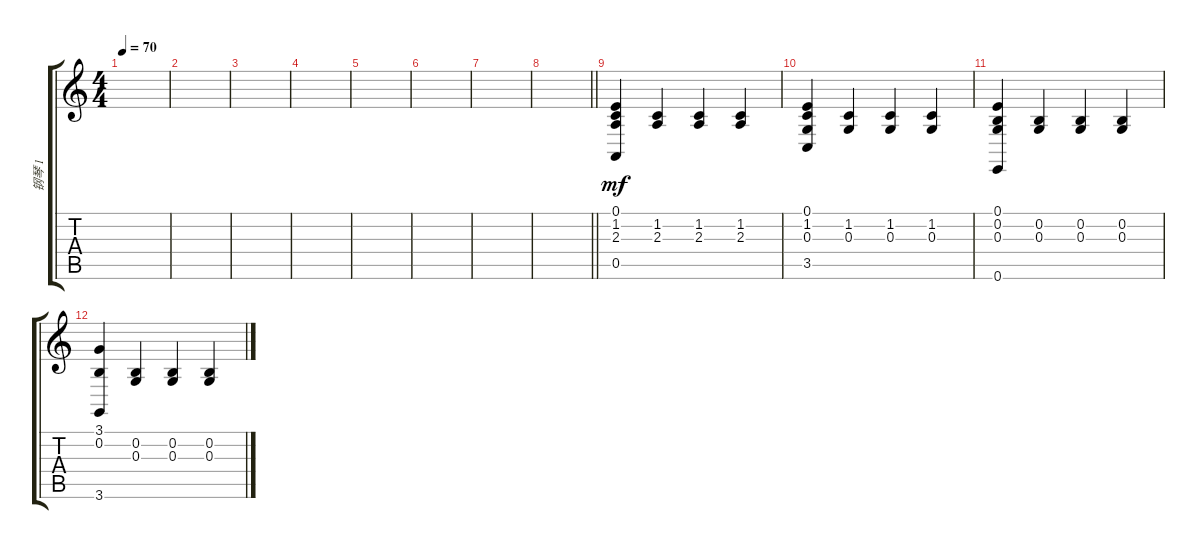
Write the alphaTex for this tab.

\track ("钢琴 1" "钢琴 1") {instrument acousticgrandpiano}
\staff {score tabs}
\tuning (E4 B3 G3 D3 A2 E2) {hide}
\ts (4 4)
\tempo 70
\clef g2
\ks c
|
|
|
|
|
|
|
\barLineRight lightlight
|
(0.1 1.2 2.3 0.5).4{dy mf} (1.2 2.3).4 (1.2 2.3).4 (1.2 2.3).4 |
(0.1 1.2 0.3 3.5).4 (1.2 0.3).4 (1.2 0.3).4 (1.2 0.3).4 |
(0.1 0.2 0.3 0.6).4{txt ""} (0.2 0.3).4 (0.2 0.3).4 (0.2 0.3).4 |
(3.1 0.2 3.6).4 (0.2 0.3).4 (0.2 0.3).4 (0.2 0.3).4
